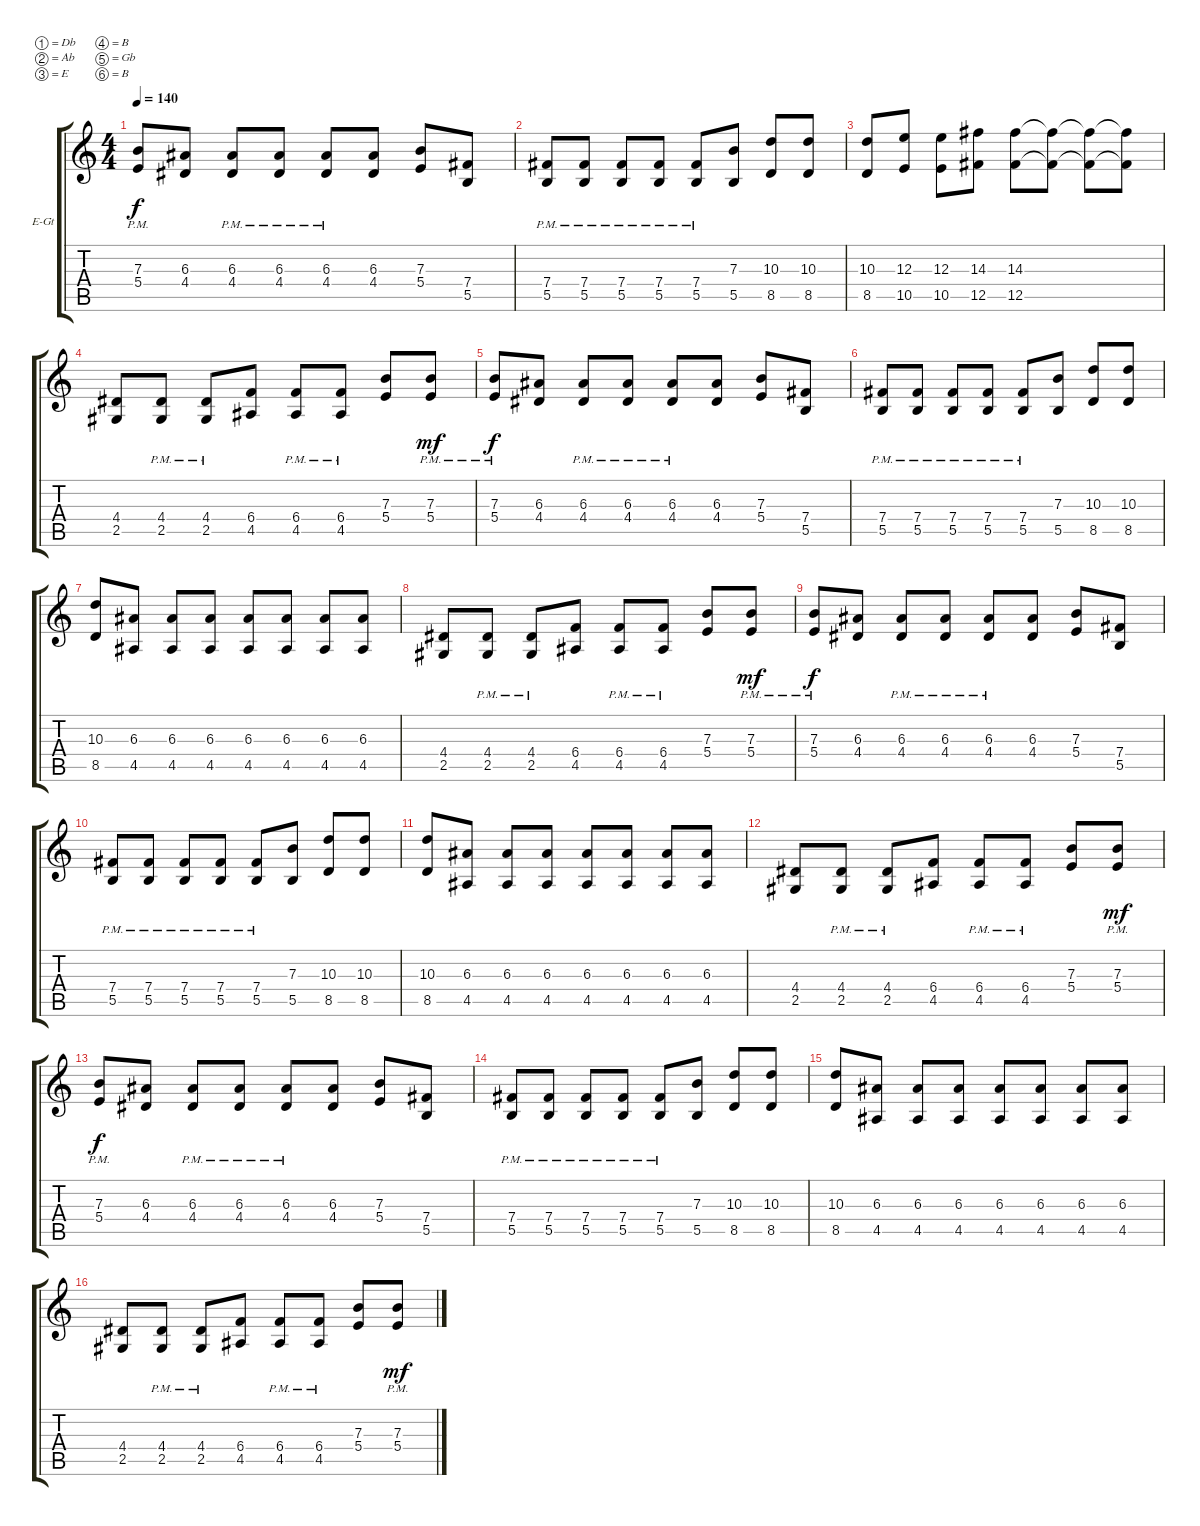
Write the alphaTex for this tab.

\bracketExtendMode groupsimilarinstruments
\firstSystemTrackNameOrientation horizontal
\otherSystemsTrackNameOrientation horizontal
\track ("Mick Thompson" "E-Gt") {instrument distortionguitar}
\staff {score tabs}
\tuning (Db4 Ab3 E3 B2 Gb2 B1)
\ts (4 4)
\tempo 140
\clef g2
\ks c
(5.4 7.3{pm}).8{dy f} (6.3 4.4).8 (6.3{pm} 4.4{pm}).8 (6.3{pm} 4.4{pm}).8 (4.4{pm} 6.3{pm}).8 (4.4 6.3).8 (7.3 5.4).8 (7.4 5.5).8 |
(7.4 5.5{pm}).8 (7.4 5.5{pm}).8 (7.4 5.5{pm}).8 (7.4 5.5{pm}).8 (7.4 5.5{pm}).8 (5.5 7.3).8 (8.5 10.3).8 (8.5 10.3).8 |
(8.5 10.3).8 (10.5 12.3).8 (10.5 12.3).8 (12.5 14.3).8 (12.5 14.3).8 (12.5{t} 14.3{t}).8 (12.5{t} 14.3{t}).8 (12.5{t} 14.3{t}).8 |
(4.4 2.5).8 (4.4{pm} 2.5{pm}).8 (4.4{pm} 2.5{pm}).8 (6.4 4.5).8 (6.4{pm} 4.5{pm}).8 (6.4{pm} 4.5{pm}).8 (7.3 5.4).8 (5.4 7.3{pm}).8{dy mf} |
(5.4 7.3{pm}).8{dy f} (6.3 4.4).8 (6.3{pm} 4.4{pm}).8 (6.3{pm} 4.4{pm}).8 (4.4{pm} 6.3{pm}).8 (4.4 6.3).8 (7.3 5.4).8 (7.4 5.5).8 |
(7.4 5.5{pm}).8 (7.4 5.5{pm}).8 (7.4 5.5{pm}).8 (7.4 5.5{pm}).8 (7.4 5.5{pm}).8 (5.5 7.3).8 (8.5 10.3).8 (8.5 10.3).8 |
(8.5 10.3).8 (4.5 6.3).8 (4.5 6.3).8 (4.5 6.3).8 (4.5 6.3).8 (4.5 6.3).8 (4.5 6.3).8 (4.5 6.3).8 |
(4.4 2.5).8 (4.4{pm} 2.5{pm}).8 (4.4{pm} 2.5{pm}).8 (6.4 4.5).8 (6.4{pm} 4.5{pm}).8 (6.4{pm} 4.5{pm}).8 (7.3 5.4).8 (5.4 7.3{pm}).8{dy mf} |
(5.4 7.3{pm}).8{dy f} (6.3 4.4).8 (6.3{pm} 4.4{pm}).8 (6.3{pm} 4.4{pm}).8 (4.4{pm} 6.3{pm}).8 (4.4 6.3).8 (7.3 5.4).8 (7.4 5.5).8 |
(7.4 5.5{pm}).8 (7.4 5.5{pm}).8 (7.4 5.5{pm}).8 (7.4 5.5{pm}).8 (7.4 5.5{pm}).8 (5.5 7.3).8 (8.5 10.3).8 (8.5 10.3).8 |
(8.5 10.3).8 (4.5 6.3).8 (4.5 6.3).8 (4.5 6.3).8 (4.5 6.3).8 (4.5 6.3).8 (4.5 6.3).8 (4.5 6.3).8 |
(4.4 2.5).8 (4.4{pm} 2.5{pm}).8 (4.4{pm} 2.5{pm}).8 (6.4 4.5).8 (6.4{pm} 4.5{pm}).8 (6.4{pm} 4.5{pm}).8 (7.3 5.4).8 (5.4 7.3{pm}).8{dy mf} |
(5.4 7.3{pm}).8{dy f} (6.3 4.4).8 (6.3{pm} 4.4{pm}).8 (6.3{pm} 4.4{pm}).8 (4.4{pm} 6.3{pm}).8 (4.4 6.3).8 (7.3 5.4).8 (7.4 5.5).8 |
(7.4 5.5{pm}).8 (7.4 5.5{pm}).8 (7.4 5.5{pm}).8 (7.4 5.5{pm}).8 (7.4 5.5{pm}).8 (5.5 7.3).8 (8.5 10.3).8 (8.5 10.3).8 |
(8.5 10.3).8 (4.5 6.3).8 (4.5 6.3).8 (4.5 6.3).8 (4.5 6.3).8 (4.5 6.3).8 (4.5 6.3).8 (4.5 6.3).8 |
(4.4 2.5).8 (4.4{pm} 2.5{pm}).8 (4.4{pm} 2.5{pm}).8 (6.4 4.5).8 (6.4{pm} 4.5{pm}).8 (6.4{pm} 4.5{pm}).8 (7.3 5.4).8 (5.4 7.3{pm}).8{dy mf}
